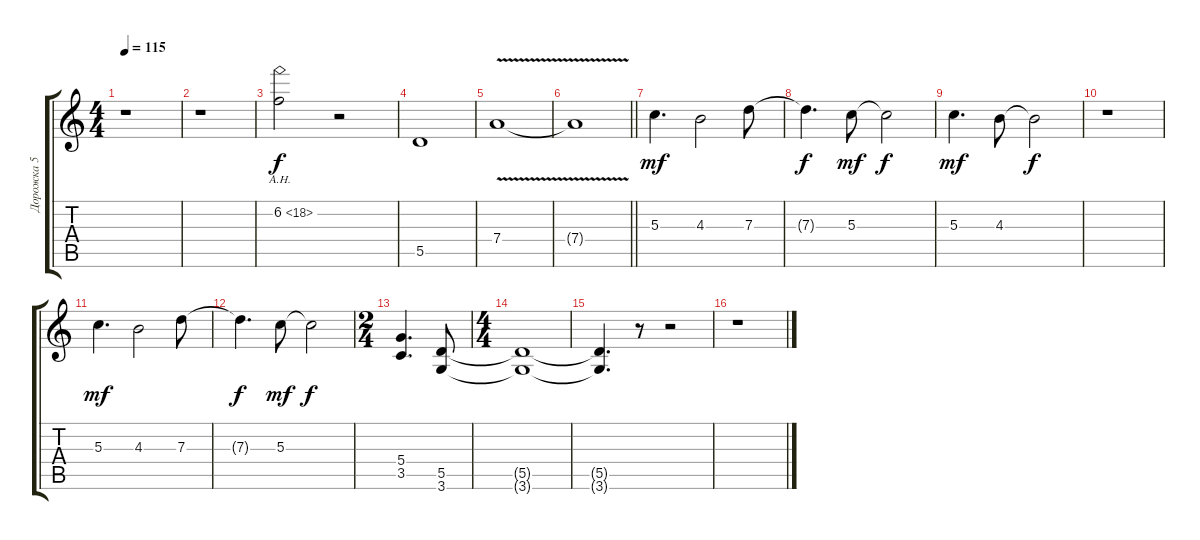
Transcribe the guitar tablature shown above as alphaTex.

\track ("Дорожка 5" "Дорожка 5") {instrument distortionguitar}
\staff {score tabs}
\tuning (E4 B3 G3 D3 A2 E2) {hide}
\ts (4 4)
\tempo 115
\clef g2
\ks c
r.1{dy f} |
r.1 |
6.2{ah 12}.2 r.2 |
5.5.1 |
7.4{v}.1 |
\barLineRight lightlight
7.4{t}.1 |
5.3.4{d dy mf} 4.3.2 7.3.8 |
7.3{t}.4{d dy f} 5.3.8{dy mf} 5.3{t}.2{dy f} |
5.3.4{d dy mf} 4.3.8 4.3{t}.2{dy f} |
r.1 |
5.3.4{d dy mf} 4.3.2 7.3.8 |
7.3{t}.4{d dy f} 5.3.8{dy mf} 5.3{t}.2{dy f} |
\ts (2 4)
(5.4 3.5).4{d} (5.5 3.6).8 |
\ts (4 4)
(5.5{t} 3.6{t}).1 |
(5.5{t} 3.6{t}).4{d} r.8 r.2 |
r.1
